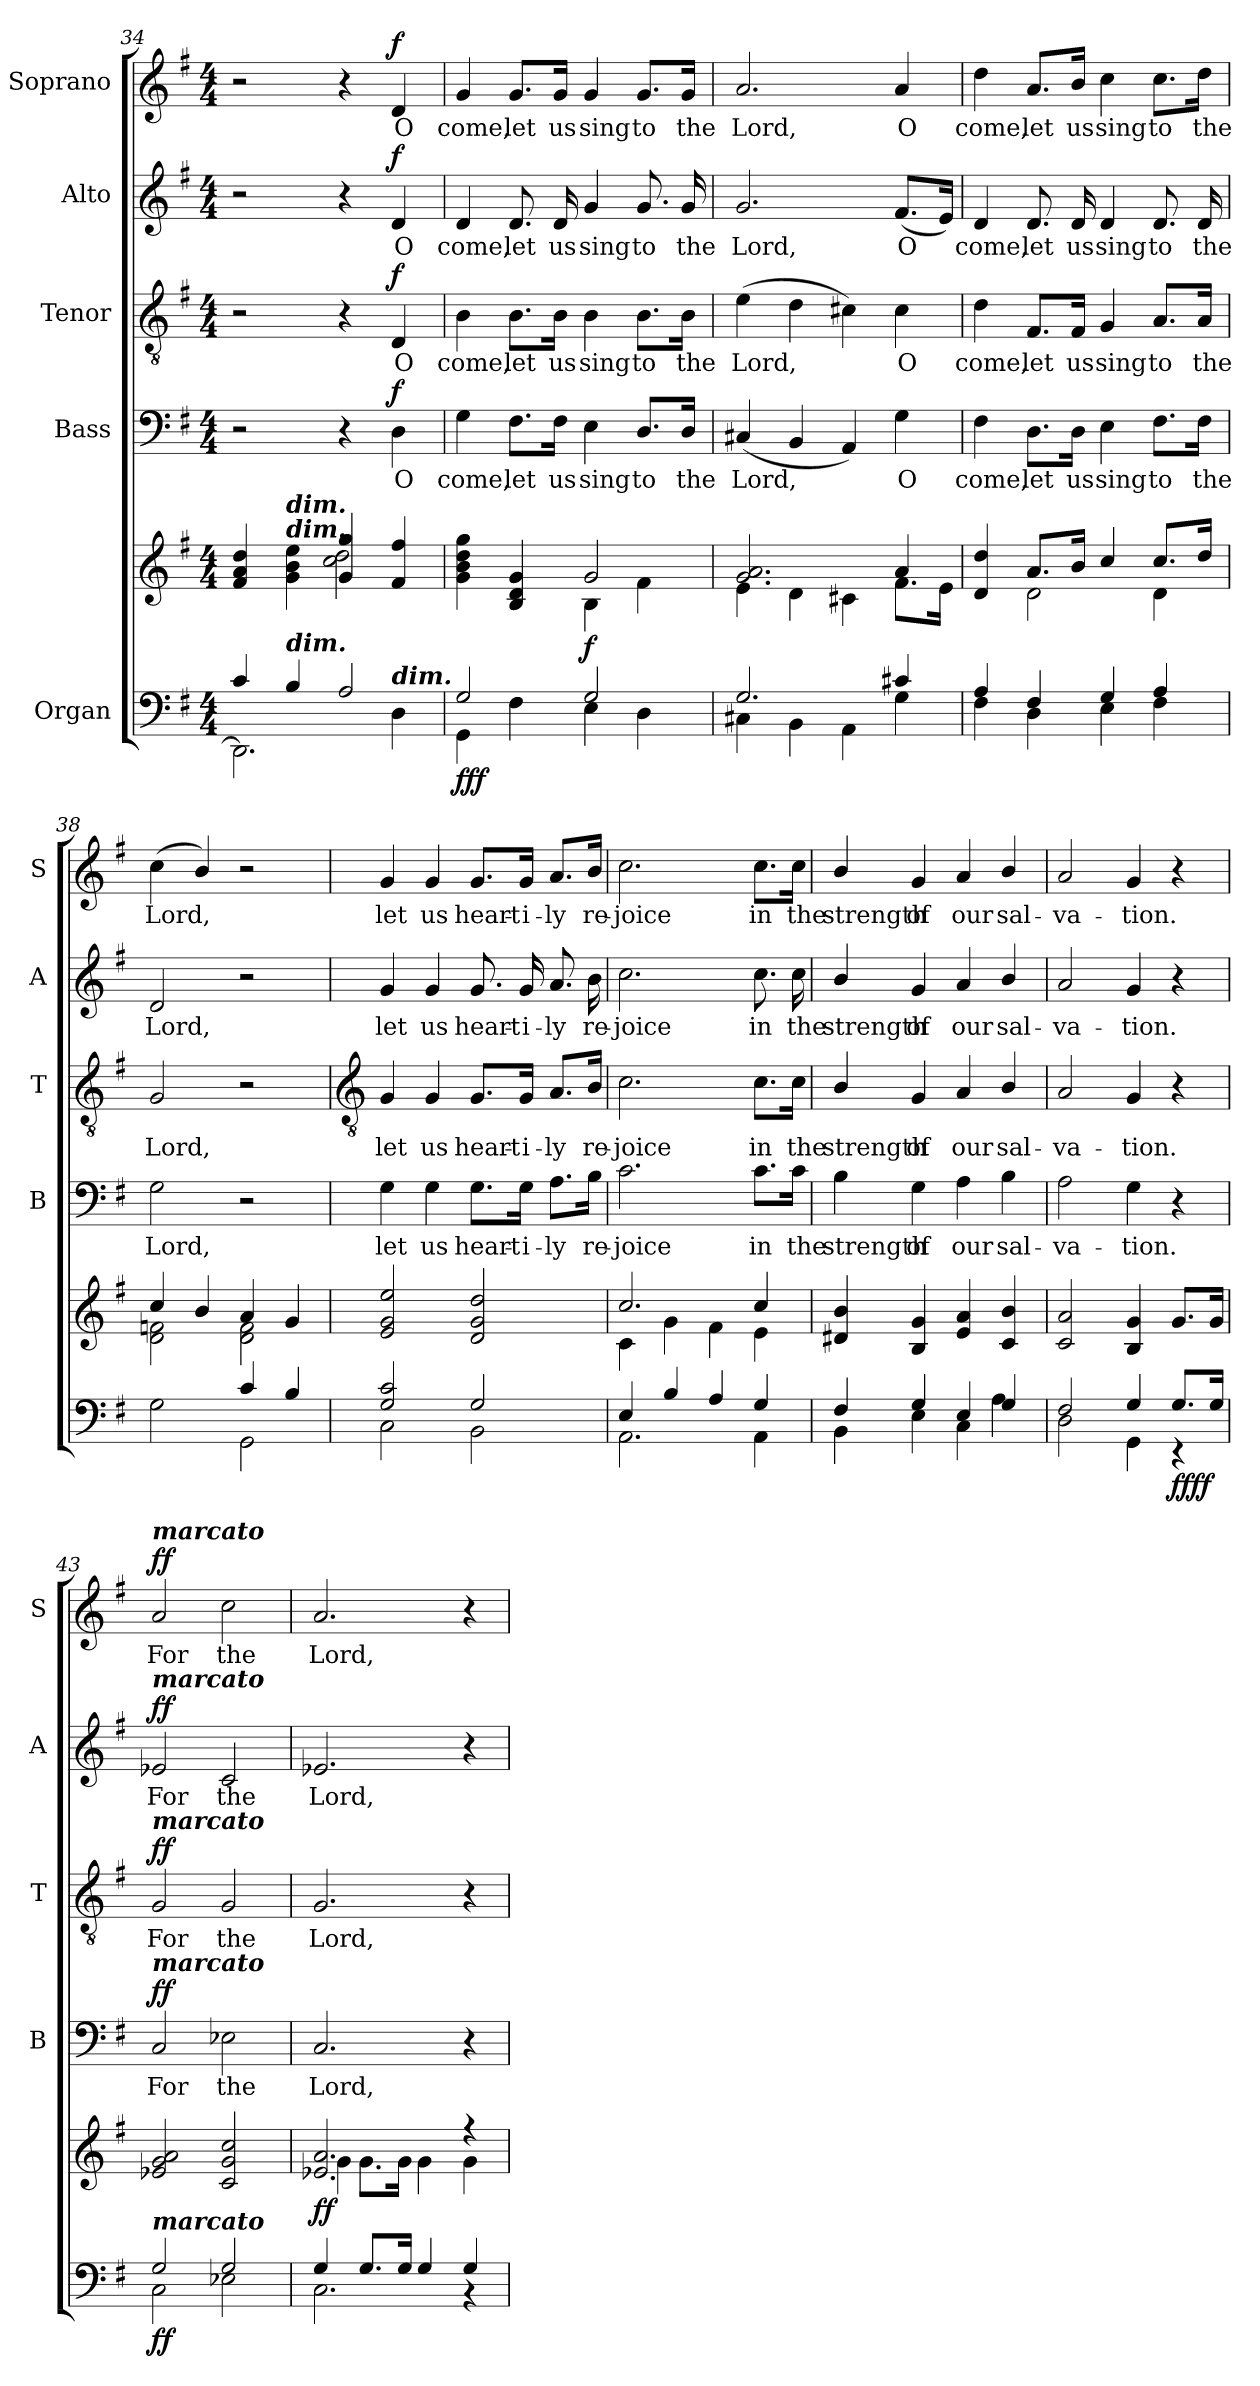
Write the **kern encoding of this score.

**kern	**kern	**dynam	**kern	**text	**dynam	**kern	**text	**dynam	**kern	**text	**dynam	**kern	**text	**dynam
*part5	*part5	*part5	*part4	*part4	*part4	*part3	*part3	*part3	*part2	*part2	*part2	*part1	*part1	*part1
*staff6	*staff5	*staff5/6	*staff4	*staff4	*staff4	*staff3	*staff3	*staff3	*staff2	*staff2	*staff2	*staff1	*staff1	*staff1
*I"Organ	*	*	*I"Bass	*	*	*I"Tenor	*	*	*I"Alto	*	*	*I"Soprano	*	*
*	*	*	*I'B	*	*	*I'T	*	*	*I'A	*	*	*I'S	*	*
*clefF4	*clefG2	*	*clefF4	*	*	*clefGv2	*	*	*clefG2	*	*	*clefG2	*	*
*k[f#]	*k[f#]	*	*k[f#]	*	*	*k[f#]	*	*	*k[f#]	*	*	*k[f#]	*	*
*G:	*G:	*	*G:	*	*	*G:	*	*	*G:	*	*	*G:	*	*
*M4/4	*M4/4	*	*M4/4	*	*	*M4/4	*	*	*M4/4	*	*	*M4/4	*	*
=34	=34	=34	=34	=34	=34	=34	=34	=34	=34	=34	=34	=34	=34	=34
*^	*^	*	*	*	*	*	*	*	*	*	*	*	*	*
4c/	2.DD\]	4f# 4a 4dd	4ryy	.	2r	.	.	2r	.	.	2r	.	.	2r	.	.
!	!	!LO:TX:a:Bi:t=dim.	!	!	!	!	!	!	!	!	!	!	!	!	!	!
!	!	!LO:TX:a:Bi:t=dim.	!	!	!	!	!	!	!	!	!	!	!	!	!	!
!LO:TX:a:Bi:t=dim.	!	!	!	!	!	!	!	!	!	!	!	!	!	!	!	!
4B/	.	4ryy	4g\ 4b\ 4ee\	.	.	.	.	.	.	.	.	.	.	.	.	.
2A/	.	4g 4gg	2cc\ 2dd\	.	4r	.	.	4r	.	.	4r	.	.	4r	.	.
!	!LO:TX:a:Bi:t=dim.	!	!	!	!	!	!	!	!	!	!	!	!	!	!	!
!	!	!	!	!	!	!LO:LY:b	!LO:DY:b	!	!LO:LY:b	!LO:DY:b	!	!LO:LY:b	!LO:DY:b	!	!LO:LY:b	!LO:DY:b
.	4D\	4f# 4ff#	.	.	4D	O	f	4D	O	f	4d	O	f	4d	O	f
=35	=35	=35	=35	=35	=35	=35	=35	=35	=35	=35	=35	=35	=35	=35	=35	=35
!	!	!	!	!LO:DY:b=2	!	!LO:LY:b	!	!	!LO:LY:b	!	!	!LO:LY:b	!	!	!LO:LY:b	!
!	!	!	!	!LO:DY:n=1:b=2	!	!	!	!	!	!	!	!	!	!	!	!
!	!	!	!	!LO:DY:n=2:b	!	!	!	!	!	!	!	!	!	!	!	!
2G/	4GG\	4g 4b 4dd 4gg	2ryy	f f f	4G	come,	.	4B	come,	.	4d	come,	.	4g	come,	.
!	!	!	!	!	!	!LO:LY:b	!	!	!LO:LY:b	!	!	!LO:LY:b	!	!	!LO:LY:b	!
.	4F#\	4B 4d 4g	.	.	8.F#\L	let	.	8.B\L	let	.	8.d	let	.	8.g/L	let	.
!	!	!	!	!	!	!LO:LY:b	!	!	!LO:LY:b	!	!	!LO:LY:b	!	!	!LO:LY:b	!
.	.	.	.	.	16F#\Jk	us	.	16B\Jk	us	.	16d	us	.	16g/Jk	us	.
!	!	!	!	!LO:DY:n=3:b	!	!LO:LY:b	!	!	!LO:LY:b	!	!	!LO:LY:b	!	!	!LO:LY:b	!
2G/	4E\	2g	4B\	f	4E	sing	.	4B	sing	.	4g	sing	.	4g	sing	.
!	!	!	!	!	!	!LO:LY:b	!	!	!LO:LY:b	!	!	!LO:LY:b	!	!	!LO:LY:b	!
.	4D\	.	4f#\	.	8.D/L	to	.	8.B\L	to	.	8.g	to	.	8.g/L	to	.
!	!	!	!	!	!	!LO:LY:b	!	!	!LO:LY:b	!	!	!LO:LY:b	!	!	!LO:LY:b	!
.	.	.	.	.	16D/Jk	the	.	16B\Jk	the	.	16g	the	.	16g/Jk	the	.
=36	=36	=36	=36	=36	=36	=36	=36	=36	=36	=36	=36	=36	=36	=36	=36	=36
!	!	!	!	!	!	!LO:LY:b	!	!	!LO:LY:b	!	!	!LO:LY:b	!	!	!LO:LY:b	!
2.G/	4C#X\	2.g 2.a	4e\	.	(<4C#X	Lord,	.	(>4e	Lord,	.	2.g	Lord,	.	2.a	Lord,	.
.	4BB\	.	4d\	.	4BB	.	.	4d	.	.	.	.	.	.	.	.
.	4AA\	.	4c#X\	.	4AA)	.	.	4c#X)	.	.	.	.	.	.	.	.
!	!	!	!	!	!	!LO:LY:b	!	!	!LO:LY:b	!	!	!LO:LY:b	!	!	!LO:LY:b	!
4c#X/	4G\	4a	8.f#\L	.	4G	O	.	4c#	O	.	(<8.f#L	O	.	4a	O	.
.	.	.	16e\J	.	.	.	.	.	.	.	16eJ)	.	.	.	.	.
=37	=37	=37	=37	=37	=37	=37	=37	=37	=37	=37	=37	=37	=37	=37	=37	=37
!	!	!	!	!	!	!LO:LY:b	!	!	!LO:LY:b	!	!	!LO:LY:b	!	!	!LO:LY:b	!
4A/	4F#\	4d 4dd	4ryy	.	4F#	come,	.	4d	come,	.	4d	come,	.	4dd	come,	.
!	!	!	!	!	!	!LO:LY:b	!	!	!LO:LY:b	!	!	!LO:LY:b	!	!	!LO:LY:b	!
4F#/	4D\	8.aL	2d\	.	8.D\L	let	.	8.F#/L	let	.	8.d	let	.	8.a/L	let	.
!	!	!	!	!	!	!LO:LY:b	!	!	!LO:LY:b	!	!	!LO:LY:b	!	!	!LO:LY:b	!
.	.	16bJ	.	.	16D\Jk	us	.	16F#/Jk	us	.	16d	us	.	16b/Jk	us	.
!	!	!	!	!	!	!LO:LY:b	!	!	!LO:LY:b	!	!	!LO:LY:b	!	!	!LO:LY:b	!
4G/	4E\	4cc/	.	.	4E	sing	.	4G	sing	.	4d	sing	.	4cc	sing	.
!	!	!	!	!	!	!LO:LY:b	!	!	!LO:LY:b	!	!	!LO:LY:b	!	!	!LO:LY:b	!
4A/	4F#\	8.cc/L	4d\	.	8.F#\L	to	.	8.A/L	to	.	8.d	to	.	8.cc\L	to	.
!	!	!	!	!	!	!LO:LY:b	!	!	!LO:LY:b	!	!	!LO:LY:b	!	!	!LO:LY:b	!
.	.	16dd/J	.	.	16F#\Jk	the	.	16A/Jk	the	.	16d	the	.	16dd\Jk	the	.
=38	=38	=38	=38	=38	=38	=38	=38	=38	=38	=38	=38	=38	=38	=38	=38	=38
!	!	!	!	!	!	!LO:LY:b	!	!	!LO:LY:b	!	!	!LO:LY:b	!	!	!LO:LY:b	!
2ryy	2G\	4cc/	2d\ 2fn\	.	2G	Lord,	.	2G	Lord,	.	2d	Lord,	.	(<4cc	Lord,	.
.	.	4b/	.	.	.	.	.	.	.	.	.	.	.	4b/)	.	.
4c/	2GG\	4a	2d\ 2f\	.	2r	.	.	2r	.	.	2r	.	.	2r	.	.
4B/	.	4g	.	.	.	.	.	.	.	.	.	.	.	.	.	.
!!LO:LB:g=z
=39	=39	=39	=39	=39	=39	=39	=39	=39	=39	=39	=39	=39	=39	=39	=39	=39
*	*	*	*	*	*	*	*	*clefGv2	*	*	*	*	*	*	*	*
!	!	!	!	!	!	!LO:LY:b	!	!	!LO:LY:b	!	!	!LO:LY:b	!	!	!LO:LY:b	!
2G/ 2c/	2C\	2e 2g 2ee	2ryy	.	4G	let	.	4G	let	.	4g	let	.	4g	let	.
!	!	!	!	!	!	!LO:LY:b	!	!	!LO:LY:b	!	!	!LO:LY:b	!	!	!LO:LY:b	!
.	.	.	.	.	4G	us	.	4G	us	.	4g	us	.	4g	us	.
!	!	!	!	!	!	!LO:LY:b	!	!	!LO:LY:b	!	!	!LO:LY:b	!	!	!LO:LY:b	!
2G/	2BB\	2d 2g 2dd	16ryy	.	8.G\L	heart-	.	8.G/L	heart-	.	8.g	heart-	.	8.g/L	heart-	.
.	.	.	4..ryy	.	.	.	.	.	.	.	.	.	.	.	.	.
!	!	!	!	!	!	!LO:LY:b	!	!	!LO:LY:b	!	!	!LO:LY:b	!	!	!LO:LY:b	!
.	.	.	.	.	16G\Jk	-i-	.	16G/Jk	-i-	.	16g	-i-	.	16g/Jk	-i-	.
!	!	!	!	!	!	!LO:LY:b	!	!	!LO:LY:b	!	!	!LO:LY:b	!	!	!LO:LY:b	!
.	.	.	.	.	8.A\L	-ly	.	8.A/L	-ly	.	8.a	-ly	.	8.a/L	-ly	.
!	!	!	!	!	!	!LO:LY:b	!	!	!LO:LY:b	!	!	!LO:LY:b	!	!	!LO:LY:b	!
.	.	.	.	.	16B\Jk	re-	.	16B/Jk	re-	.	16b	re-	.	16b/Jk	re-	.
=40	=40	=40	=40	=40	=40	=40	=40	=40	=40	=40	=40	=40	=40	=40	=40	=40
!	!	!	!	!	!	!LO:LY:b	!	!	!LO:LY:b	!	!	!LO:LY:b	!	!	!LO:LY:b	!
4E/	2.AA\	2.cc/	4c\	.	2.c	-joice	.	2.c	-joice	.	2.cc	-joice	.	2.cc	-joice	.
4B/	.	.	4g\	.	.	.	.	.	.	.	.	.	.	.	.	.
4A/	.	.	4f#\	.	.	.	.	.	.	.	.	.	.	.	.	.
!	!	!	!	!	!	!LO:LY:b	!	!	!LO:LY:b	!	!	!LO:LY:b	!	!	!LO:LY:b	!
4G/	4AA\	4cc/	4e\	.	8.c\L	in	.	8.c\L	in	.	8.cc	in	.	8.cc\L	in	.
!	!	!	!	!	!	!LO:LY:b	!	!	!LO:LY:b	!	!	!LO:LY:b	!	!	!LO:LY:b	!
.	.	.	.	.	16c\Jk	the	.	16c\Jk	the	.	16cc	the	.	16cc\Jk	the	.
=41	=41	=41	=41	=41	=41	=41	=41	=41	=41	=41	=41	=41	=41	=41	=41	=41
!	!	!	!	!	!	!LO:LY:b	!	!	!LO:LY:b	!	!	!LO:LY:b	!	!	!LO:LY:b	!
4F#/	4BB\	4d#X/ 4b/	1ryy	.	4B\	strength	.	4B/	strength	.	4b/	strength	.	4b/	strength	.
!	!	!	!	!	!	!LO:LY:b	!	!	!LO:LY:b	!	!	!LO:LY:b	!	!	!LO:LY:b	!
4G/	4E\	4B 4g	.	.	4G	of	.	4G	of	.	4g	of	.	4g	of	.
!	!	!	!	!	!	!LO:LY:b	!	!	!LO:LY:b	!	!	!LO:LY:b	!	!	!LO:LY:b	!
4E/	4C\	4e 4a	.	.	4A	our	.	4A	our	.	4a	our	.	4a	our	.
!	!	!	!	!	!	!LO:LY:b	!	!	!LO:LY:b	!	!	!LO:LY:b	!	!	!LO:LY:b	!
4G/	4A\	4c/ 4b/	.	.	4B\	sal-	.	4B/	sal-	.	4b/	sal-	.	4b/	sal-	.
=42	=42	=42	=42	=42	=42	=42	=42	=42	=42	=42	=42	=42	=42	=42	=42	=42
!	!	!	!	!	!	!LO:LY:b	!	!	!LO:LY:b	!	!	!LO:LY:b	!	!	!LO:LY:b	!
2F#/	2D\	2c 2a	1ryy	.	2A	-va-	.	2A	-va-	.	2a	-va-	.	2a	-va-	.
!	!	!	!	!	!	!LO:LY:b	!	!	!LO:LY:b	!	!	!LO:LY:b	!	!	!LO:LY:b	!
4G/	4GG\	4B 4g	.	.	4G	-tion.	.	4G	-tion.	.	4g	-tion.	.	4g	-tion.	.
!	!	!	!	!LO:DY:b=2	!	!	!	!	!	!	!	!	!	!	!	!
!	!	!	!	!LO:DY:n=1:b	!	!	!	!	!	!	!	!	!	!	!	!
8.G/L	4r	8.gL	.	ff ff	4r	.	.	4r	.	.	4r	.	.	4r	.	.
16G/J	.	16gJ	.	.	.	.	.	.	.	.	.	.	.	.	.	.
=43	=43	=43	=43	=43	=43	=43	=43	=43	=43	=43	=43	=43	=43	=43	=43	=43
!	!	!	!	!	!	!	!	!	!	!	!	!	!	!LO:TX:a:Bi:t=marcato	!	!
!	!	!	!	!	!	!	!	!	!	!	!LO:TX:a:Bi:t=marcato	!	!	!	!	!
!	!	!	!	!	!	!	!	!LO:TX:a:Bi:t=marcato	!	!	!	!	!	!	!	!
!	!	!	!	!	!LO:TX:a:Bi:t=marcato	!	!	!	!	!	!	!	!	!	!	!
!	!	!LO:TX:b:Bi:t=marcato	!	!	!	!	!	!	!	!	!	!	!	!	!	!
!	!	!	!	!LO:DY:b=2	!	!LO:LY:b	!LO:DY:b	!	!LO:LY:b	!LO:DY:b	!	!LO:LY:b	!LO:DY:b	!	!LO:LY:b	!LO:DY:b
2G/	2C\	2e-X 2g 2a	1ryy	ff	2C	For	ff	2G	For	ff	2e-X	For	ff	2a	For	ff
!	!	!	!	!	!	!LO:LY:b	!	!	!LO:LY:b	!	!	!LO:LY:b	!	!	!LO:LY:b	!
2G/	2E-X\	2c 2g 2cc	.	.	2E-X	the	.	2G	the	.	2c	the	.	2cc	the	.
=44	=44	=44	=44	=44	=44	=44	=44	=44	=44	=44	=44	=44	=44	=44	=44	=44
!	!	!	!	!LO:DY:b	!	!LO:LY:b	!	!	!LO:LY:b	!	!	!LO:LY:b	!	!	!LO:LY:b	!
4G/	2.C\	2.e-X 2.a	4g\	ff	2.C	Lord,	.	2.G	Lord,	.	2.e-X	Lord,	.	2.a	Lord,	.
8.G/L	.	.	8.g\L	.	.	.	.	.	.	.	.	.	.	.	.	.
16G/J	.	.	16g\J	.	.	.	.	.	.	.	.	.	.	.	.	.
4G/	.	.	4g\	.	.	.	.	.	.	.	.	.	.	.	.	.
4G/	4r	4r	4g\	.	4r	.	.	4r	.	.	4r	.	.	4r	.	.
*v	*v	*	*	*	*	*	*	*	*	*	*	*	*	*	*	*
*	*v	*v	*	*	*	*	*	*	*	*	*	*	*	*	*
=	=	=	=	=	=	=	=	=	=	=	=	=	=	=
*-	*-	*-	*-	*-	*-	*-	*-	*-	*-	*-	*-	*-	*-	*-
